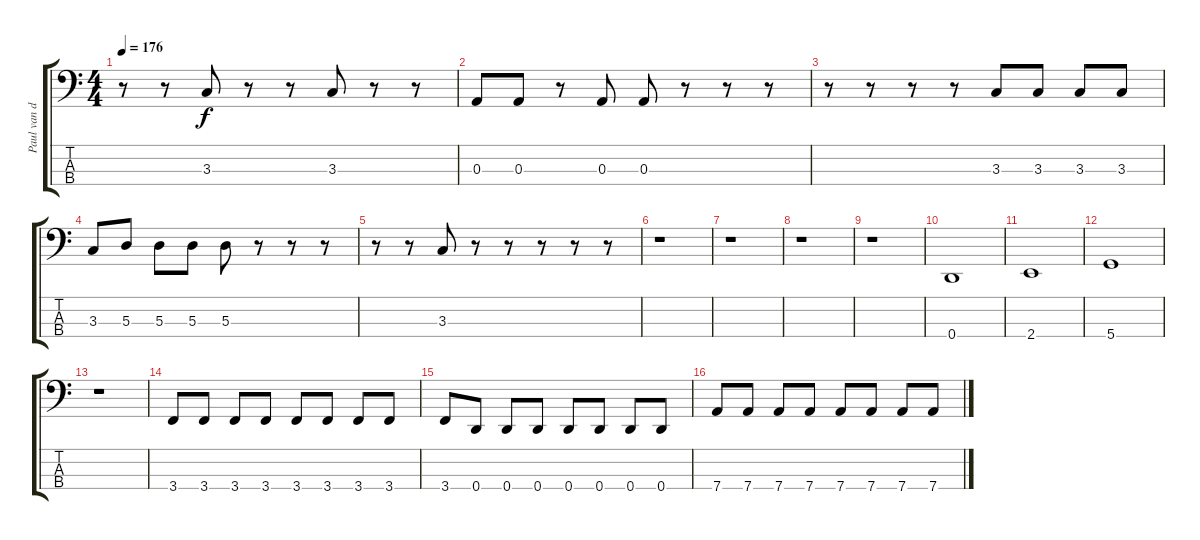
\track ("Paul van der Walt" "Paul van d") {instrument slapbass1}
\staff {score tabs}
\tuning (G2 D2 A1 D1) {hide}
\ts (4 4)
\tempo 176
\clef f4
\ks c
r.8{dy f} r.8 3.3.8 r.8 r.8 3.3.8 r.8 r.8 |
0.3.8 0.3.8 r.8 0.3.8 0.3.8 r.8 r.8 r.8 |
r.8 r.8 r.8 r.8 3.3.8 3.3.8 3.3.8 3.3.8 |
3.3.8 5.3.8 5.3.8 5.3.8 5.3.8 r.8 r.8 r.8 |
r.8 r.8 3.3.8 r.8 r.8 r.8 r.8 r.8 |
r.1 |
r.1 |
r.1 |
r.1 |
0.4.1 |
2.4.1 |
5.4.1 |
r.1 |
3.4.8 3.4.8 3.4.8 3.4.8 3.4.8 3.4.8 3.4.8 3.4.8 |
3.4.8 0.4.8 0.4.8 0.4.8 0.4.8 0.4.8 0.4.8 0.4.8 |
7.4.8 7.4.8 7.4.8 7.4.8 7.4.8 7.4.8 7.4.8 7.4.8
